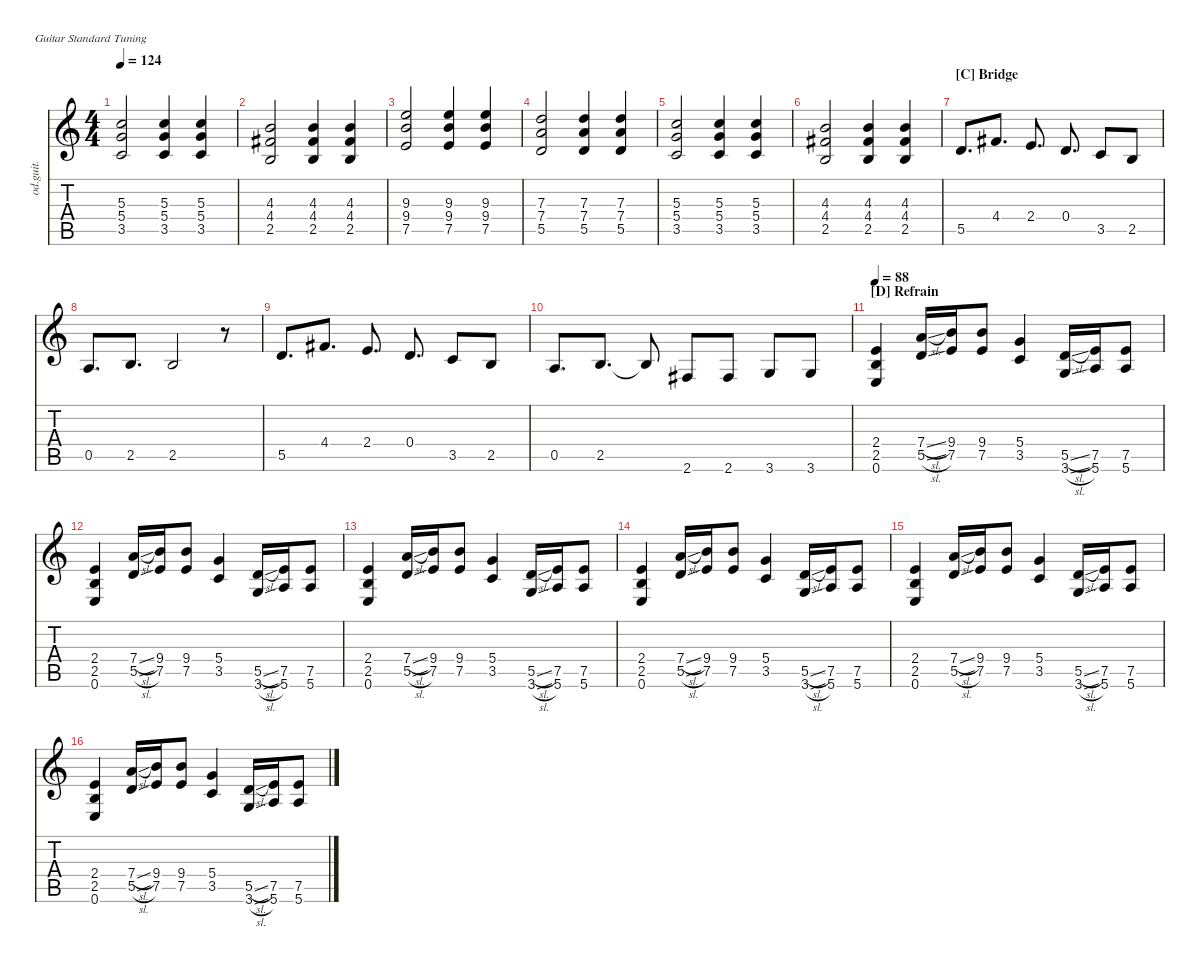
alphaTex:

\defaultSystemsLayout 4
\hideDynamics
\bracketExtendMode nobrackets
\otherSystemsTrackNameOrientation horizontal
\track ("kithara" "od.guit.") {instrument overdrivenguitar}
\staff {score tabs}
\tuning (E4 B3 G3 D3 A2 E2)
\ts (4 4)
\tempo 124
\clef g2
\ks c
(3.5 5.4 5.3).2{dy mf beam Up} (3.5 5.4 5.3).4{beam Up} (3.5 5.4 5.3).4{beam Up} |
(2.5 4.4{acc #} 4.3).2{beam Up} (2.5 4.4{acc #} 4.3).4{beam Up} (2.5 4.4{acc #} 4.3).4{beam Up} |
(7.5 9.4 9.3).2{beam Up} (7.5 9.4 9.3).4{beam Up} (7.5 9.4 9.3).4{beam Up} |
(5.5 7.4 7.3).2{beam Up} (5.5 7.4 7.3).4{beam Up} (5.5 7.4 7.3).4{beam Up} |
(3.5 5.4 5.3).2{beam Up} (3.5 5.4 5.3).4{beam Up} (3.5 5.4 5.3).4{beam Up} |
(2.5 4.4{acc #} 4.3).2{beam Up} (2.5 4.4{acc #} 4.3).4{beam Up} (2.5 4.4{acc #} 4.3).4{beam Up} |
\section ("C" "Bridge")
5.5.8{d beam Up} 4.4{acc #}.8{d beam Up} 2.4.8{d beam Up} 0.4.8{d beam Up} 3.5.8{beam Up} 2.5.8{beam Up} |
0.5.8{d beam Up} 2.5.8{d beam Up} 2.5.2{beam Up} r.8{beam Up} |
5.5.8{d beam Up} 4.4{acc #}.8{d beam Up} 2.4.8{d beam Up} 0.4.8{d beam Up} 3.5.8{beam Up} 2.5.8{beam Up} |
0.5.8{d beam Up} 2.5.8{d beam Up} 2.5{t}.8{beam Up} 2.6{acc #}.8{beam Up} 2.6{acc #}.8{beam Up} 3.6.8{beam Up} 3.6.8{beam Up} |
\section ("D" "Refrain")
\tempo 88
(0.6 2.5 2.4).4{beam Up} (5.5{sl} 7.4{sl}).16{beam Up} (7.5 9.4).16{beam Up} (7.5 9.4).8{beam Up} (3.5 5.4).4{beam Up} (3.6{sl} 5.5{sl}).16{beam Up} (5.6 7.5).16{beam Up} (5.6 7.5).8{beam Up} |
(0.6 2.5 2.4).4{beam Up} (5.5{sl} 7.4{sl}).16{beam Up} (7.5 9.4).16{beam Up} (7.5 9.4).8{beam Up} (3.5 5.4).4{beam Up} (3.6{sl} 5.5{sl}).16{beam Up} (5.6 7.5).16{beam Up} (5.6 7.5).8{beam Up} |
(0.6 2.5 2.4).4{beam Up} (5.5{sl} 7.4{sl}).16{beam Up} (7.5 9.4).16{beam Up} (7.5 9.4).8{beam Up} (3.5 5.4).4{beam Up} (3.6{sl} 5.5{sl}).16{beam Up} (5.6 7.5).16{beam Up} (5.6 7.5).8{beam Up} |
\beaming (8 2 2 2 2)
(0.6 2.5 2.4).4{beam Up} (5.5{sl} 7.4{sl}).16{beam Up} (7.5 9.4).16{beam Up} (7.5 9.4).8{beam Up} (3.5 5.4).4{beam Up} (3.6{sl} 5.5{sl}).16{beam Up} (5.6 7.5).16{beam Up} (5.6 7.5).8{beam Up} |
(0.6 2.5 2.4).4{beam Up} (5.5{sl} 7.4{sl}).16{beam Up} (7.5 9.4).16{beam Up} (7.5 9.4).8{beam Up} (3.5 5.4).4{beam Up} (3.6{sl} 5.5{sl}).16{beam Up} (5.6 7.5).16{beam Up} (5.6 7.5).8{beam Up} |
(0.6 2.5 2.4).4{beam Up} (5.5{sl} 7.4{sl}).16{beam Up} (7.5 9.4).16{beam Up} (7.5 9.4).8{beam Up} (3.5 5.4).4{beam Up} (3.6{sl} 5.5{sl}).16{beam Up} (5.6 7.5).16{beam Up} (5.6 7.5).8{beam Up}
